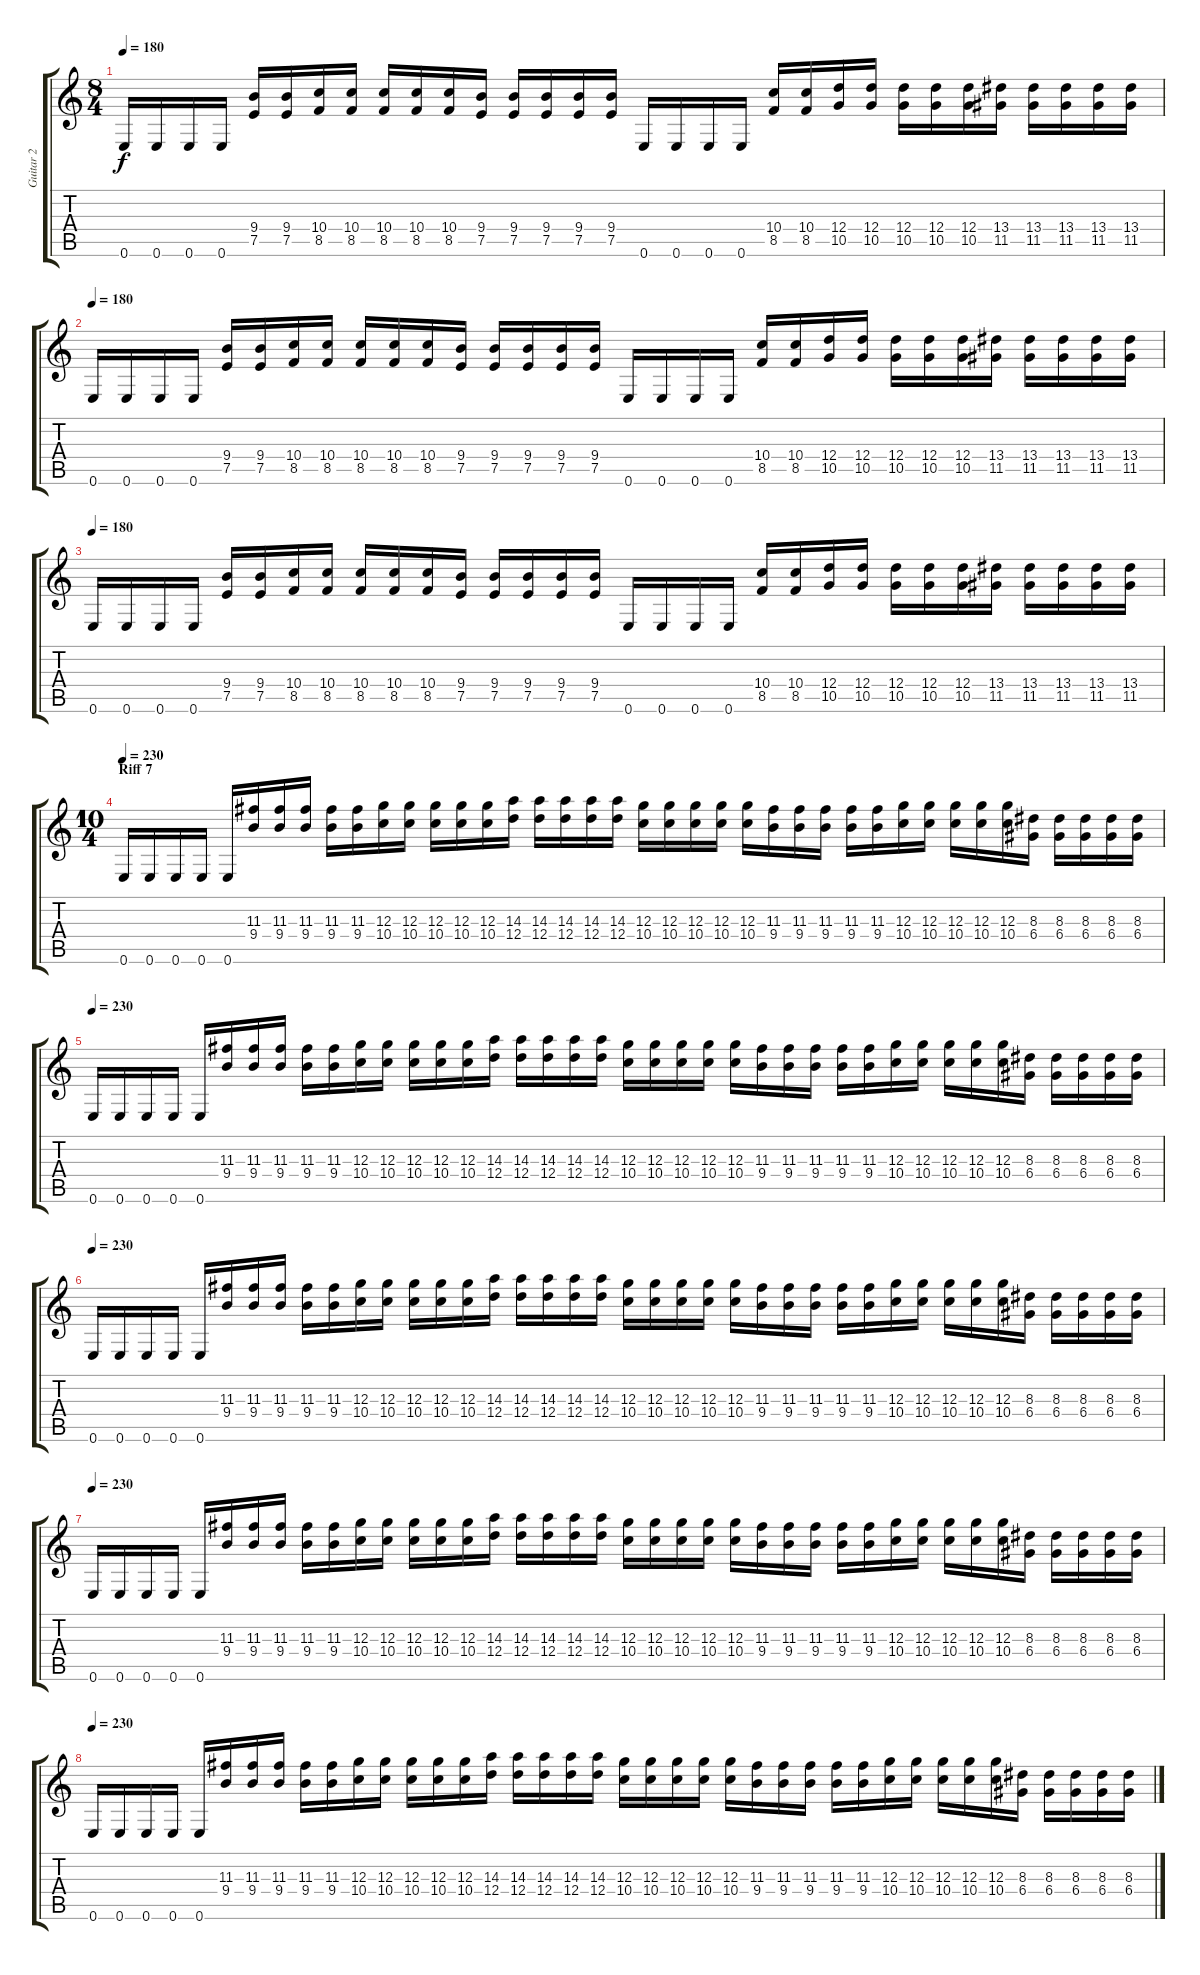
\track ("Guitar 2" "Guitar 2") {instrument distortionguitar}
\staff {score tabs}
\tuning (E4 B3 G3 D3 A2 E2) {hide}
\ts (8 4)
\tempo 180
\clef g2
\ks c
0.6.16{dy f} 0.6.16 0.6.16 0.6.16 (9.4 7.5).16 (9.4 7.5).16 (10.4 8.5).16 (10.4 8.5).16 (10.4 8.5).16 (10.4 8.5).16 (10.4 8.5).16 (9.4 7.5).16 (9.4 7.5).16 (9.4 7.5).16 (9.4 7.5).16 (9.4 7.5).16 0.6.16 0.6.16 0.6.16 0.6.16 (10.4 8.5).16 (10.4 8.5).16 (12.4 10.5).16 (12.4 10.5).16 (12.4 10.5).16 (12.4 10.5).16 (12.4 10.5).16 (13.4 11.5).16 (13.4 11.5).16 (13.4 11.5).16 (13.4 11.5).16 (13.4 11.5).16 |
\tempo 180
0.6.16 0.6.16 0.6.16 0.6.16 (9.4 7.5).16 (9.4 7.5).16 (10.4 8.5).16 (10.4 8.5).16 (10.4 8.5).16 (10.4 8.5).16 (10.4 8.5).16 (9.4 7.5).16 (9.4 7.5).16 (9.4 7.5).16 (9.4 7.5).16 (9.4 7.5).16 0.6.16 0.6.16 0.6.16 0.6.16 (10.4 8.5).16 (10.4 8.5).16 (12.4 10.5).16 (12.4 10.5).16 (12.4 10.5).16 (12.4 10.5).16 (12.4 10.5).16 (13.4 11.5).16 (13.4 11.5).16 (13.4 11.5).16 (13.4 11.5).16 (13.4 11.5).16 |
\tempo 180
0.6.16 0.6.16 0.6.16 0.6.16 (9.4 7.5).16 (9.4 7.5).16 (10.4 8.5).16 (10.4 8.5).16 (10.4 8.5).16 (10.4 8.5).16 (10.4 8.5).16 (9.4 7.5).16 (9.4 7.5).16 (9.4 7.5).16 (9.4 7.5).16 (9.4 7.5).16 0.6.16 0.6.16 0.6.16 0.6.16 (10.4 8.5).16 (10.4 8.5).16 (12.4 10.5).16 (12.4 10.5).16 (12.4 10.5).16 (12.4 10.5).16 (12.4 10.5).16 (13.4 11.5).16 (13.4 11.5).16 (13.4 11.5).16 (13.4 11.5).16 (13.4 11.5).16 |
\ts (10 4)
\section ("" "Riff 7")
\tempo 230
0.6.16 0.6.16 0.6.16 0.6.16 0.6.16 (11.3 9.4).16 (11.3 9.4).16 (11.3 9.4).16 (11.3 9.4).16 (11.3 9.4).16 (12.3 10.4).16 (12.3 10.4).16 (12.3 10.4).16 (12.3 10.4).16 (12.3 10.4).16 (14.3 12.4).16 (14.3 12.4).16 (14.3 12.4).16 (14.3 12.4).16 (14.3 12.4).16 (12.3 10.4).16 (12.3 10.4).16 (12.3 10.4).16 (12.3 10.4).16 (12.3 10.4).16 (11.3 9.4).16 (11.3 9.4).16 (11.3 9.4).16 (11.3 9.4).16 (11.3 9.4).16 (12.3 10.4).16 (12.3 10.4).16 (12.3 10.4).16 (12.3 10.4).16 (12.3 10.4).16 (8.3 6.4).16 (8.3 6.4).16 (8.3 6.4).16 (8.3 6.4).16 (8.3 6.4).16 |
\tempo 230
0.6.16 0.6.16 0.6.16 0.6.16 0.6.16 (11.3 9.4).16 (11.3 9.4).16 (11.3 9.4).16 (11.3 9.4).16 (11.3 9.4).16 (12.3 10.4).16 (12.3 10.4).16 (12.3 10.4).16 (12.3 10.4).16 (12.3 10.4).16 (14.3 12.4).16 (14.3 12.4).16 (14.3 12.4).16 (14.3 12.4).16 (14.3 12.4).16 (12.3 10.4).16 (12.3 10.4).16 (12.3 10.4).16 (12.3 10.4).16 (12.3 10.4).16 (11.3 9.4).16 (11.3 9.4).16 (11.3 9.4).16 (11.3 9.4).16 (11.3 9.4).16 (12.3 10.4).16 (12.3 10.4).16 (12.3 10.4).16 (12.3 10.4).16 (12.3 10.4).16 (8.3 6.4).16 (8.3 6.4).16 (8.3 6.4).16 (8.3 6.4).16 (8.3 6.4).16 |
\tempo 230
0.6.16 0.6.16 0.6.16 0.6.16 0.6.16 (11.3 9.4).16 (11.3 9.4).16 (11.3 9.4).16 (11.3 9.4).16 (11.3 9.4).16 (12.3 10.4).16 (12.3 10.4).16 (12.3 10.4).16 (12.3 10.4).16 (12.3 10.4).16 (14.3 12.4).16 (14.3 12.4).16 (14.3 12.4).16 (14.3 12.4).16 (14.3 12.4).16 (12.3 10.4).16 (12.3 10.4).16 (12.3 10.4).16 (12.3 10.4).16 (12.3 10.4).16 (11.3 9.4).16 (11.3 9.4).16 (11.3 9.4).16 (11.3 9.4).16 (11.3 9.4).16 (12.3 10.4).16 (12.3 10.4).16 (12.3 10.4).16 (12.3 10.4).16 (12.3 10.4).16 (8.3 6.4).16 (8.3 6.4).16 (8.3 6.4).16 (8.3 6.4).16 (8.3 6.4).16 |
\tempo 230
0.6.16 0.6.16 0.6.16 0.6.16 0.6.16 (11.3 9.4).16 (11.3 9.4).16 (11.3 9.4).16 (11.3 9.4).16 (11.3 9.4).16 (12.3 10.4).16 (12.3 10.4).16 (12.3 10.4).16 (12.3 10.4).16 (12.3 10.4).16 (14.3 12.4).16 (14.3 12.4).16 (14.3 12.4).16 (14.3 12.4).16 (14.3 12.4).16 (12.3 10.4).16 (12.3 10.4).16 (12.3 10.4).16 (12.3 10.4).16 (12.3 10.4).16 (11.3 9.4).16 (11.3 9.4).16 (11.3 9.4).16 (11.3 9.4).16 (11.3 9.4).16 (12.3 10.4).16 (12.3 10.4).16 (12.3 10.4).16 (12.3 10.4).16 (12.3 10.4).16 (8.3 6.4).16 (8.3 6.4).16 (8.3 6.4).16 (8.3 6.4).16 (8.3 6.4).16 |
\tempo 230
0.6.16 0.6.16 0.6.16 0.6.16 0.6.16 (11.3 9.4).16 (11.3 9.4).16 (11.3 9.4).16 (11.3 9.4).16 (11.3 9.4).16 (12.3 10.4).16 (12.3 10.4).16 (12.3 10.4).16 (12.3 10.4).16 (12.3 10.4).16 (14.3 12.4).16 (14.3 12.4).16 (14.3 12.4).16 (14.3 12.4).16 (14.3 12.4).16 (12.3 10.4).16 (12.3 10.4).16 (12.3 10.4).16 (12.3 10.4).16 (12.3 10.4).16 (11.3 9.4).16 (11.3 9.4).16 (11.3 9.4).16 (11.3 9.4).16 (11.3 9.4).16 (12.3 10.4).16 (12.3 10.4).16 (12.3 10.4).16 (12.3 10.4).16 (12.3 10.4).16 (8.3 6.4).16 (8.3 6.4).16 (8.3 6.4).16 (8.3 6.4).16 (8.3 6.4).16
